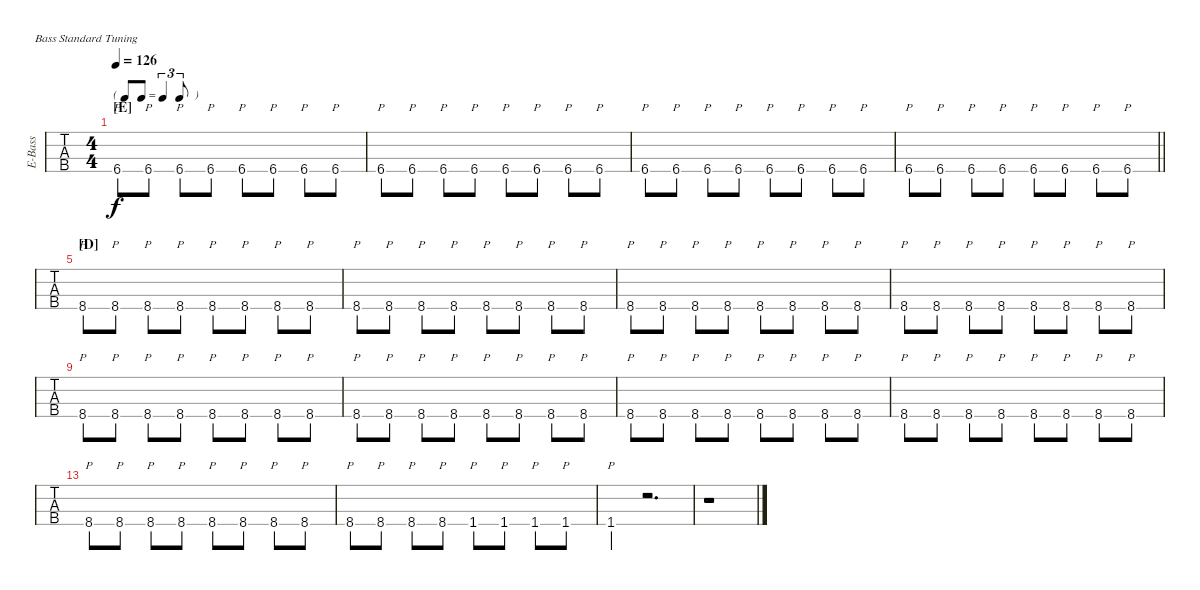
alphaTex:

\bracketExtendMode nobrackets
\otherSystemsTrackNameOrientation horizontal
\defaultBarNumberDisplay FirstOfSystem
\track ("Bass" "E-Bass") {instrument electricbassfinger}
\staff {tabs}
\tuning (G2 D2 A1 E1)
\ts (4 4)
\tf triplet8th
\section ("E" "")
\tempo 126
\clef f4
\ks cminor
6.4{hac}.8{p dy f} 6.4{hac}.8{p} 6.4{hac}.8{p} 6.4{hac}.8{p} 6.4{hac}.8{p} 6.4{hac}.8{p} 6.4{hac}.8{p} 6.4{hac}.8{p} |
6.4{hac}.8{p} 6.4{hac}.8{p} 6.4{hac}.8{p} 6.4{hac}.8{p} 6.4{hac}.8{p} 6.4{hac}.8{p} 6.4{hac}.8{p} 6.4{hac}.8{p} |
6.4{hac}.8{p} 6.4{hac}.8{p} 6.4{hac}.8{p} 6.4{hac}.8{p} 6.4{hac}.8{p} 6.4{hac}.8{p} 6.4{hac}.8{p} 6.4{hac}.8{p} |
\barLineRight lightlight
6.4{hac}.8{p} 6.4{hac}.8{p} 6.4{hac}.8{p} 6.4{hac}.8{p} 6.4{hac}.8{p} 6.4{hac}.8{p} 6.4{hac}.8{p} 6.4{hac}.8{p} |
\section ("D" "")
8.4{hac}.8{p} 8.4{hac}.8{p} 8.4{hac}.8{p} 8.4{hac}.8{p} 8.4{hac}.8{p} 8.4{hac}.8{p} 8.4{hac}.8{p} 8.4{hac}.8{p} |
8.4{hac}.8{p} 8.4{hac}.8{p} 8.4{hac}.8{p} 8.4{hac}.8{p} 8.4{hac}.8{p} 8.4{hac}.8{p} 8.4{hac}.8{p} 8.4{hac}.8{p} |
8.4{hac}.8{p} 8.4{hac}.8{p} 8.4{hac}.8{p} 8.4{hac}.8{p} 8.4{hac}.8{p} 8.4{hac}.8{p} 8.4{hac}.8{p} 8.4{hac}.8{p} |
8.4{hac}.8{p} 8.4{hac}.8{p} 8.4{hac}.8{p} 8.4{hac}.8{p} 8.4{hac}.8{p} 8.4{hac}.8{p} 8.4{hac}.8{p} 8.4{hac}.8{p} |
8.4{hac}.8{p} 8.4{hac}.8{p} 8.4{hac}.8{p} 8.4{hac}.8{p} 8.4{hac}.8{p} 8.4{hac}.8{p} 8.4{hac}.8{p} 8.4{hac}.8{p} |
8.4{hac}.8{p} 8.4{hac}.8{p} 8.4{hac}.8{p} 8.4{hac}.8{p} 8.4{hac}.8{p} 8.4{hac}.8{p} 8.4{hac}.8{p} 8.4{hac}.8{p} |
8.4{hac}.8{p} 8.4{hac}.8{p} 8.4{hac}.8{p} 8.4{hac}.8{p} 8.4{hac}.8{p} 8.4{hac}.8{p} 8.4{hac}.8{p} 8.4{hac}.8{p} |
8.4{hac}.8{p} 8.4{hac}.8{p} 8.4{hac}.8{p} 8.4{hac}.8{p} 8.4{hac}.8{p} 8.4{hac}.8{p} 8.4{hac}.8{p} 8.4{hac}.8{p} |
8.4{hac}.8{p} 8.4{hac}.8{p} 8.4{hac}.8{p} 8.4{hac}.8{p} 8.4{hac}.8{p} 8.4{hac}.8{p} 8.4{hac}.8{p} 8.4{hac}.8{p} |
8.4{ac}.8{p} 8.4{ac}.8{p} 8.4{ac}.8{p} 8.4{ac}.8{p} 1.4{ac}.8{p} 1.4{ac}.8{p} 1.4{ac}.8{p} 1.4{ac}.8{p} |
1.4{ac}.4{p} r.2{d} |
r.1
